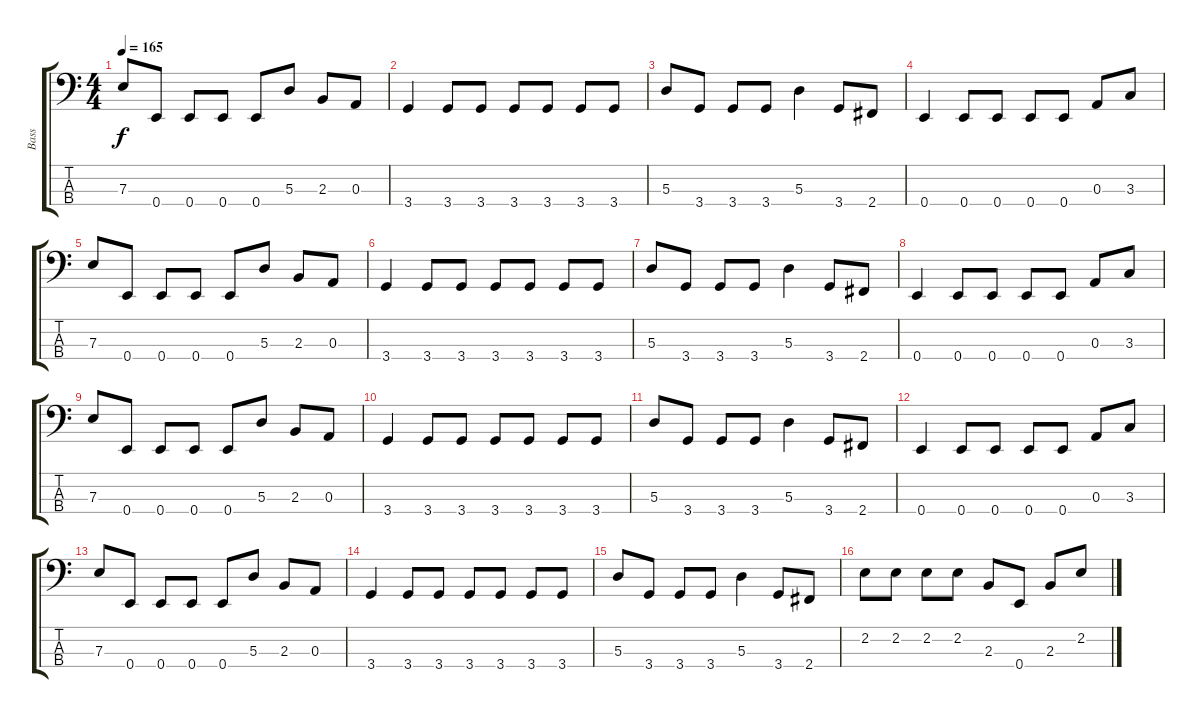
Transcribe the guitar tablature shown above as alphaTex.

\track ("Bass" "Bass") {instrument electricbassfinger}
\staff {score tabs}
\tuning (G2 D2 A1 E1) {hide}
\ts (4 4)
\tempo 165
\clef f4
\ks c
7.3.8{dy f} 0.4.8 0.4.8 0.4.8 0.4.8 5.3.8 2.3.8 0.3.8 |
3.4.4 3.4.8 3.4.8 3.4.8 3.4.8 3.4.8 3.4.8 |
5.3.8 3.4.8 3.4.8 3.4.8 5.3.4 3.4.8 2.4.8 |
0.4.4 0.4.8 0.4.8 0.4.8 0.4.8 0.3.8 3.3.8 |
7.3.8 0.4.8 0.4.8 0.4.8 0.4.8 5.3.8 2.3.8 0.3.8 |
3.4.4 3.4.8 3.4.8 3.4.8 3.4.8 3.4.8 3.4.8 |
5.3.8 3.4.8 3.4.8 3.4.8 5.3.4 3.4.8 2.4.8 |
0.4.4 0.4.8 0.4.8 0.4.8 0.4.8 0.3.8 3.3.8 |
7.3.8 0.4.8 0.4.8 0.4.8 0.4.8 5.3.8 2.3.8 0.3.8 |
3.4.4 3.4.8 3.4.8 3.4.8 3.4.8 3.4.8 3.4.8 |
5.3.8 3.4.8 3.4.8 3.4.8 5.3.4 3.4.8 2.4.8 |
0.4.4 0.4.8 0.4.8 0.4.8 0.4.8 0.3.8 3.3.8 |
7.3.8 0.4.8 0.4.8 0.4.8 0.4.8 5.3.8 2.3.8 0.3.8 |
3.4.4 3.4.8 3.4.8 3.4.8 3.4.8 3.4.8 3.4.8 |
5.3.8 3.4.8 3.4.8 3.4.8 5.3.4 3.4.8 2.4.8 |
2.2.8 2.2.8 2.2.8 2.2.8 2.3.8 0.4.8 2.3.8 2.2.8
